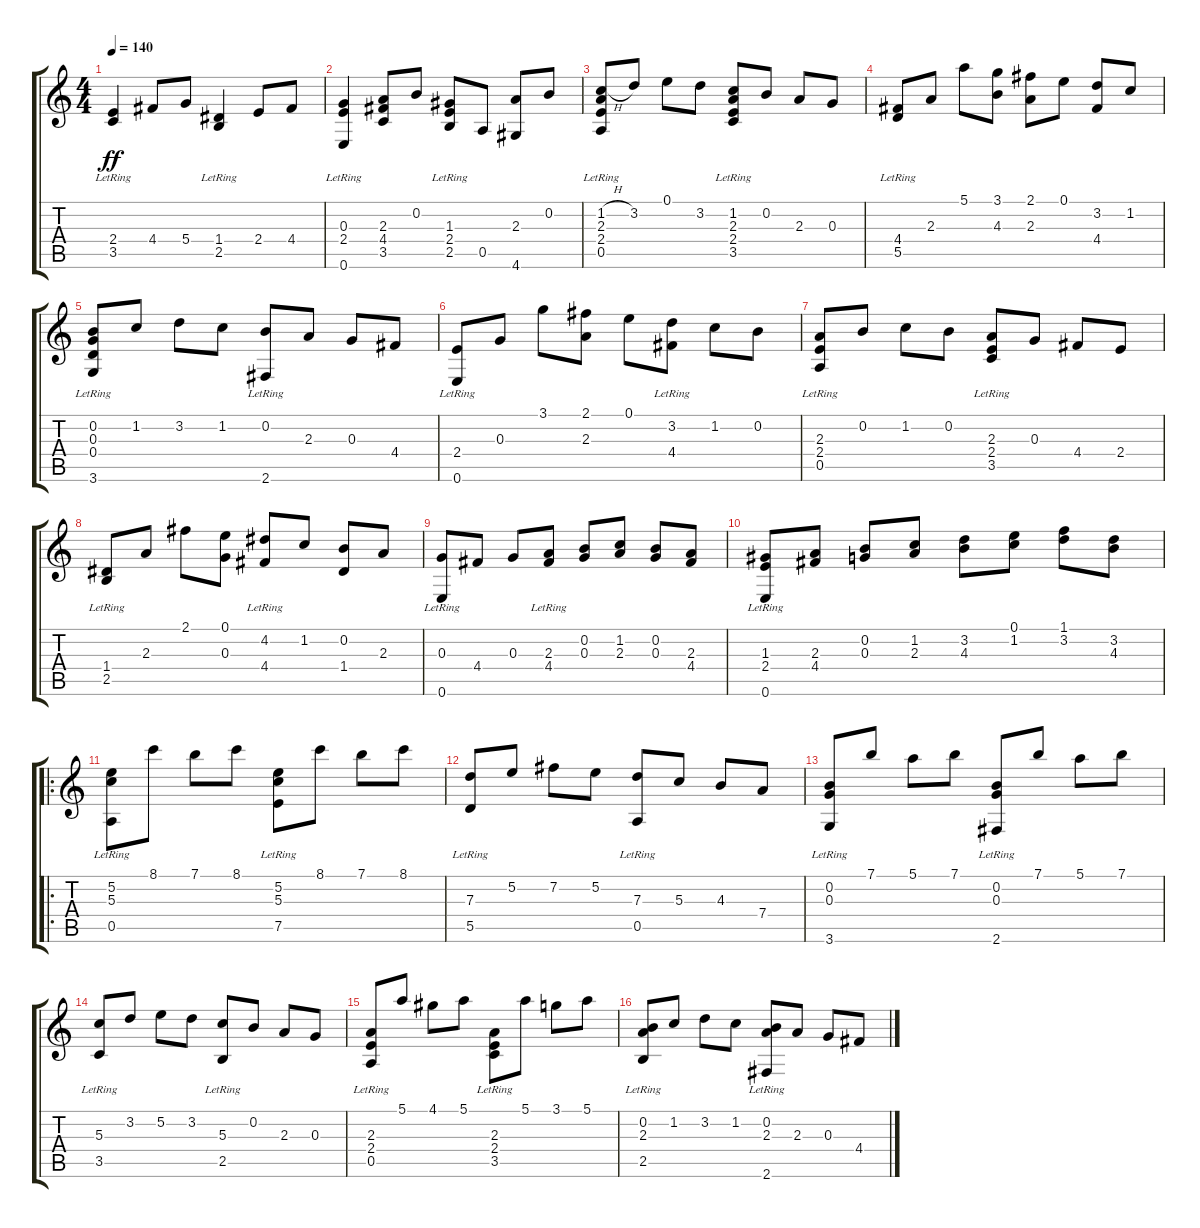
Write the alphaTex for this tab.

\track "" {instrument acousticguitarsteel}
\staff {score tabs}
\tuning (E4 B3 G3 D3 A2 E2) {hide}
\ts (4 4)
\tempo 140
\clef g2
\ks c
(2.4 3.5{lr}).4{dy ff} 4.4.8 5.4.8 (1.4 2.5{lr}).4 2.4.8 4.4.8 |
(0.3 2.4 0.6{lr}).4 (2.3 4.4 3.5).8 0.2.8 (1.3 2.4 2.5{lr}).8 0.5.8 (2.3 4.6).8 0.2.8 |
(1.2{h} 2.3 2.4 0.5{lr}).8 3.2.8 0.1.8 3.2.8 (1.2 2.3 2.4 3.5{lr}).8 0.2.8 2.3.8 0.3.8 |
(4.4 5.5{lr}).8 2.3.8 5.1.8 (3.1 4.3).8 (2.1 2.3).8 0.1.8 (3.2 4.4).8 1.2.8 |
(0.2 0.3 0.4 3.6{lr}).8 1.2.8 3.2.8 1.2.8 (0.2 2.6{lr}).8 2.3.8 0.3.8 4.4.8 |
(2.4 0.6{lr}).8 0.3.8 3.1.8 (2.1 2.3).8 0.1.8 (3.2 4.4{lr}).8 1.2.8 0.2.8 |
(2.3 2.4 0.5{lr}).8 0.2.8 1.2.8 0.2.8 (2.3 2.4 3.5{lr}).8 0.3.8 4.4.8 2.4.8 |
(1.4 2.5{lr}).8 2.3.8 2.1.8 (0.1 0.3).8 (4.2 4.4{lr}).8 1.2.8 (0.2 1.4).8 2.3.8 |
(0.3 0.6{lr}).8 4.4.8 0.3.8 (2.3 4.4{lr}).8 (0.2 0.3).8 (1.2 2.3).8 (0.2 0.3).8 (2.3 4.4).8 |
(1.3 2.4 0.6{lr}).8 (2.3 4.4).8 (0.2 0.3).8 (1.2 2.3).8 (3.2 4.3).8 (0.1 1.2).8 (1.1 3.2).8 (3.2 4.3).8 |
\ro
(5.2 5.3 0.5{lr}).8 8.1.8 7.1.8 8.1.8 (5.2 5.3 7.5{lr}).8 8.1.8 7.1.8 8.1.8 |
(7.3 5.5{lr}).8 5.2.8 7.2.8 5.2.8 (7.3 0.5{lr}).8 5.3.8 4.3.8 7.4.8 |
(0.2 0.3 3.6{lr}).8 7.1.8 5.1.8 7.1.8 (0.2 0.3 2.6{lr}).8 7.1.8 5.1.8 7.1.8 |
(5.3 3.5{lr}).8 3.2.8 5.2.8 3.2.8 (5.3 2.5{lr}).8 0.2.8 2.3.8 0.3.8 |
(2.3 2.4 0.5{lr}).8 5.1.8 4.1.8 5.1.8 (2.3 2.4 3.5{lr}).8 5.1.8 3.1.8 5.1.8 |
(0.2 2.3 2.5{lr}).8 1.2.8 3.2.8 1.2.8 (0.2 2.3 2.6{lr}).8 2.3.8 0.3.8 4.4.8
